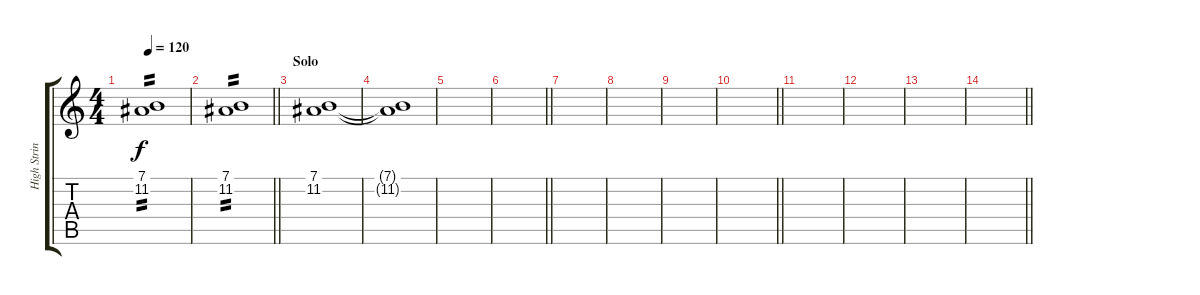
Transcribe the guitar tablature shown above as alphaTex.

\track ("High Strings Standard" "High Strin") {instrument stringensemble1}
\staff {score tabs}
\tuning (E4 B3 G3 D3 A2 E2) {hide}
\ts (4 4)
\tempo 120
\clef g2
\ks c
(7.1 11.2).1{tp 2 dy f} |
\barLineRight lightlight
(7.1 11.2).1{tp 2} |
\section ("" "Solo")
(7.1 11.2).1{volume 14} |
(7.1{t} 11.2{t}).1 |
|
\barLineRight lightlight
|
|
|
|
\barLineRight lightlight
|
\section ("" "")
|
|
|
\barLineRight lightlight
